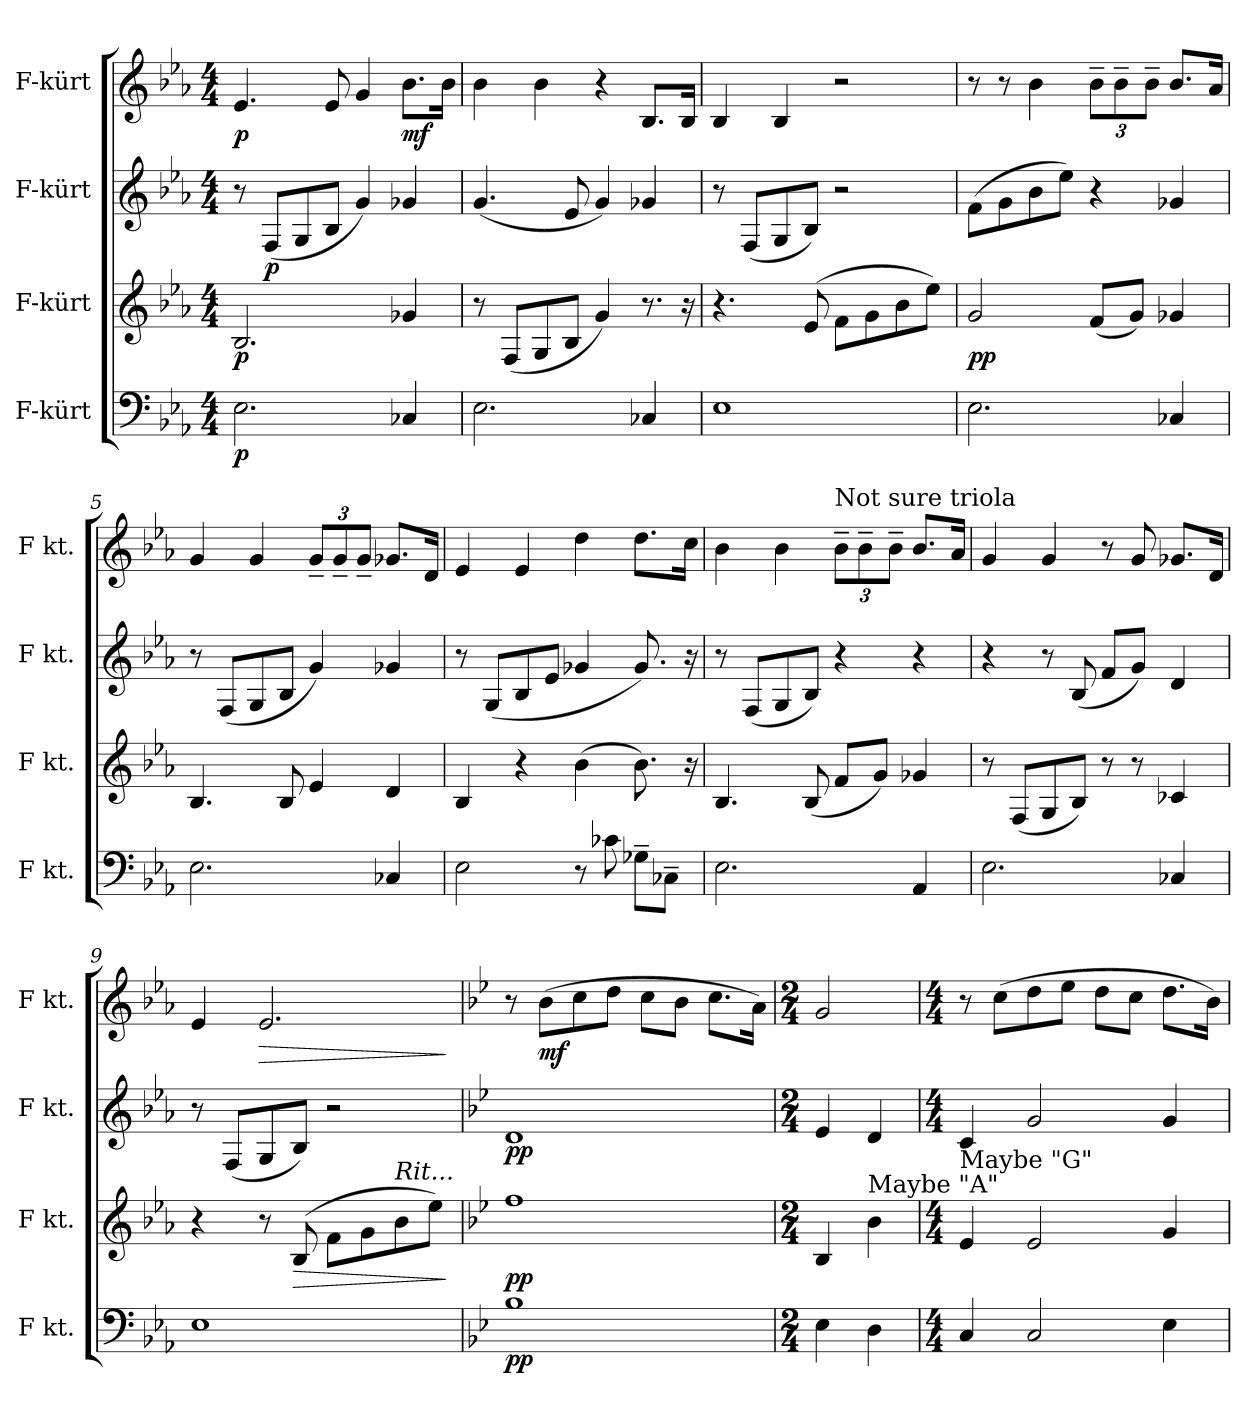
**kern	**dynam	**kern	**dynam	**kern	**dynam	**kern	**dynam
*part4	*part4	*part3	*part3	*part2	*part2	*part1	*part1
*staff4	*staff4	*staff3	*staff3	*staff2	*staff2	*staff1	*staff1
*I"F-kürt	*	*I"F-kürt	*	*I"F-kürt	*	*I"F-kürt	*
*I'F kt.	*	*I'F kt.	*	*I'F kt.	*	*I'F kt.	*
*clefF4	*	*clefG2	*	*clefG2	*	*clefG2	*
*ITrd4c7	*	*ITrd4c7	*	*ITrd4c7	*	*ITrd4c7	*
*k[b-e-a-d-]	*	*k[b-e-a-d-]	*	*k[b-e-a-d-]	*	*k[b-e-a-d-]	*
*M4/4	*	*M4/4	*	*M4/4	*	*M4/4	*
*MM56	*	*MM56	*	*MM56	*	*MM56	*
=1	=1	=1	=1	=1	=1	=1	=1
!	!LO:DY:b	!	!LO:DY:b	!	!	!	!LO:DY:b
2.AA-\	p	2.E-/	p	8r	.	4.A-/	p
!	!	!	!	!	!LO:DY:b	!	!
.	.	.	.	(<8BB-/L	p	.	.
.	.	.	.	8C/	.	.	.
.	.	.	.	8E-/J	.	8A-/	.
.	.	.	.	4c/)	.	4c/	.
!	!	!	!	!	!	!	!LO:DY:b
4FF-X/	.	4c-X/	.	4c-X/	.	8.e-\L	mf
.	.	.	.	.	.	16e-\Jk	.
=2	=2	=2	=2	=2	=2	=2	=2
2.AA-\	.	8r	.	(<4.c/	.	4e-\	.
.	.	(<8BB-/L	.	.	.	.	.
.	.	8C/	.	.	.	4e-\	.
.	.	8E-/J	.	8A-/	.	.	.
.	.	4c/)	.	4c/)	.	4r	.
4FF-X/	.	8.r	.	4c-X/	.	8.E-/L	.
.	.	16r	.	.	.	16E-/Jk	.
=3	=3	=3	=3	=3	=3	=3	=3
1AA-	.	4.r	.	8r	.	4E-/	.
.	.	.	.	(<8BB-/L	.	.	.
.	.	.	.	8C/	.	4E-/	.
.	.	(>8A-/	.	8E-/J)	.	.	.
.	.	8B-\L	.	2r	.	2r	.
.	.	8c\	.	.	.	.	.
.	.	8e-\	.	.	.	.	.
.	.	8a-\J)	.	.	.	.	.
=4	=4	=4	=4	=4	=4	=4	=4
!	!	!	!LO:DY:b	!	!	!	!
2.AA-\	.	2c/	pp	(>8B-\L	.	8r	.
.	.	.	.	8c\	.	8r	.
.	.	.	.	8e-\	.	4e-\	.
.	.	.	.	8a-\J)	.	.	.
*	*	*	*	*	*	*Xbrackettup	*
.	.	(<8B-/L	.	4r	.	12e-~\L	.
.	.	.	.	.	.	12e-~\	.
.	.	8c/J)	.	.	.	.	.
.	.	.	.	.	.	12e-~\J	.
4FF-X/	.	4c-X/	.	4c-X/	.	8.e-/L	.
.	.	.	.	.	.	16d-/Jk	.
!!LO:LB:g=z
=5	=5	=5	=5	=5	=5	=5	=5
2.AA-\	.	4.E-/	.	8r	.	4c/	.
.	.	.	.	(<8BB-/L	.	.	.
.	.	.	.	8C/	.	4c/	.
.	.	8E-/	.	8E-/J	.	.	.
.	.	4A-/	.	4c/)	.	12c~/L	.
.	.	.	.	.	.	12c~/	.
.	.	.	.	.	.	12c~/J	.
4FF-X/	.	4G/	.	4c-X/	.	8.c-X/L	.
.	.	.	.	.	.	16G/Jk	.
=6	=6	=6	=6	=6	=6	=6	=6
2AA-\	.	4E-/	.	8r	.	4A-/	.
.	.	.	.	(<8C/L	.	.	.
.	.	4r	.	8E-/	.	4A-/	.
.	.	.	.	8A-/J	.	.	.
8r	.	(>4e-\	.	4c-X/	.	4g\	.
8F-X\	.	.	.	.	.	.	.
8C-X~\L	.	8.e-\)	.	8.c-/)	.	8.g\L	.
8FF-X~\J	.	.	.	.	.	.	.
.	.	16r	.	16r	.	16f\Jk	.
=7	=7	=7	=7	=7	=7	=7	=7
2.AA-\	.	4.E-/	.	8r	.	4e-\	.
.	.	.	.	(<8BB-/L	.	.	.
.	.	.	.	8C/	.	4e-\	.
.	.	(<8E-/	.	8E-/J)	.	.	.
!	!	!	!	!	!	!LO:TX:a:t=Not sure triola	!
.	.	8B-/L	.	4r	.	12e-~\L	.
.	.	.	.	.	.	12e-~\	.
.	.	8c/J)	.	.	.	.	.
.	.	.	.	.	.	12e-~\J	.
4DD-/	.	4c-X/	.	4r	.	8.e-/L	.
.	.	.	.	.	.	16d-/Jk	.
!!LO:LB:g=z
=8	=8	=8	=8	=8	=8	=8	=8
2.AA-\	.	8r	.	4r	.	4c/	.
.	.	(<8BB-/L	.	.	.	.	.
.	.	8C/	.	8r	.	4c/	.
.	.	8E-/J)	.	(<8E-/	.	.	.
.	.	8r	.	8B-/L	.	8r	.
.	.	8r	.	8c/J)	.	8c/	.
4FF-X/	.	4F-X/	.	4G/	.	8.c-X/L	.
.	.	.	.	.	.	16G/Jk	.
=9	=9	=9	=9	=9	=9	=9	=9
1AA-	.	4r	.	8r	.	4A-/	.
.	.	.	.	(<8BB-/L	.	.	.
!	!	!	!	!	!	!	!LO:HP:b
.	.	8r	.	8C/	.	2.A-/	>
!	!	!	!LO:HP:b	!	!	!	!
.	.	(>8E-/	>	8E-/J)	.	.	.
.	.	8B-\L	.	2r	.	.	.
.	.	8c\	.	.	.	.	.
!	!	!LO:TX:a:i:t=Rit...	!	!	!	!	!
.	.	8e-\	.	.	.	.	.
.	.	8a-\J)	.	.	.	.	.
.	.	.	]	.	.	.	]
=10	=10	=10	=10	=10	=10	=10	=10
*k[b-e-a-]	*	*k[b-e-a-]	*	*k[b-e-a-]	*	*k[b-e-a-]	*
!	!LO:DY:b	!	!LO:DY:b	!	!LO:DY:b	!	!
1E-	pp	1b-	pp	1G	pp	8r	.
!	!	!	!	!	!	!	!LO:DY:b
.	.	.	.	.	.	(>8e-\L	mf
.	.	.	.	.	.	8f\	.
.	.	.	.	.	.	8g\J	.
.	.	.	.	.	.	8f\L	.
.	.	.	.	.	.	8e-\J	.
.	.	.	.	.	.	8.f\L	.
.	.	.	.	.	.	16d\Jk)	.
=11	=11	=11	=11	=11	=11	=11	=11
*M2/4	*	*M2/4	*	*M2/4	*	*M2/4	*
4AA-\	.	4E-/	.	4A-/	.	2c/	.
!	!	!LO:TX:a:t=Maybe "A"	!	!	!	!	!
4GG\	.	4e-\	.	4G/	.	.	.
!!LO:PB:g=z
=12	=12	=12	=12	=12	=12	=12	=12
*M4/4	*	*M4/4	*	*M4/4	*	*M4/4	*
!	!	!LO:TX:a:t=Maybe "G"	!	!	!	!	!
4FF/	.	4A-/	.	4F/	.	8r	.
.	.	.	.	.	.	(>8f\L	.
2FF/	.	2A-/	.	2c/	.	8g\	.
.	.	.	.	.	.	8a-\J	.
.	.	.	.	.	.	8g\L	.
.	.	.	.	.	.	8f\J	.
4AA-\	.	4c/	.	4c/	.	8.g\L	.
.	.	.	.	.	.	16e-\Jk)	.
=	=	=	=	=	=	=	=
*-	*-	*-	*-	*-	*-	*-	*-
